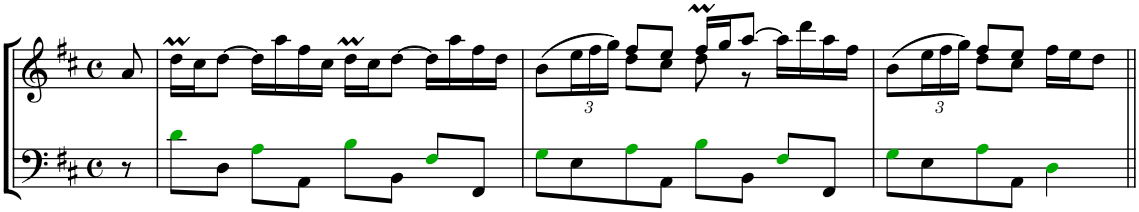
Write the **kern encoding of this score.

**kern	**kern
*part2	*part1
*staff2	*staff1
*I"Midi_2	*I"Midi_2
*clefF4	*clefG2
*k[f#c#]	*k[f#c#]
*D:	*D:
*M4/4	*M4/4
*met(c)	*met(c)
=1	=1
*	*^
8r	8a/	8ryy
=2	=2	=2
8di\L	16ddM\LL	4ryy
.	16cc#\J	.
8D\J	[8dd\J	.
8Ai\L	16dd\LL]	4ryy
.	16aa\	.
8AA\J	16ff#\	.
.	16cc#\JJ	.
8Bi\L	16ddM\LL	4ryy
.	16cc#\J	.
8BB\J	[8dd\J	.
8F#i/L	16dd\LL]	4ryy
.	16aa\	.
8FF#/J	16ff#\	.
.	16dd\JJ	.
=3	=3	=3
8Gi\L	(>8b\L	4ryy
*	*Xbrackettup	*
8E\	24ee\L	.
.	24ff#\	.
.	24gg\JJ)	.
8Ai\	8ff#/L	8dd\L
8AA\J	8ee/J	8cc#\J
8Bi\L	16ff#m/LL	8dd\
.	16gg/J	.
8BB\J	[8aa/J	8r
8F#i/L	16aa\LL]	4ryy
.	16ddd\	.
8FF#/J	16aa\	.
.	16ff#\JJ	.
=4	=4	=4
8Gi\L	(>8b\L	4ryy
8E\	24ee\L	.
.	24ff#\	.
.	24gg\JJ)	.
8Ai\	8ff#/L	8dd\L
8AA\J	8ee/J	8cc#\J
4Di\	16ff#\LL	4ryy
.	16ee\J	.
.	8dd\J	.
*	*v	*v
=||	=||
*-	*-
